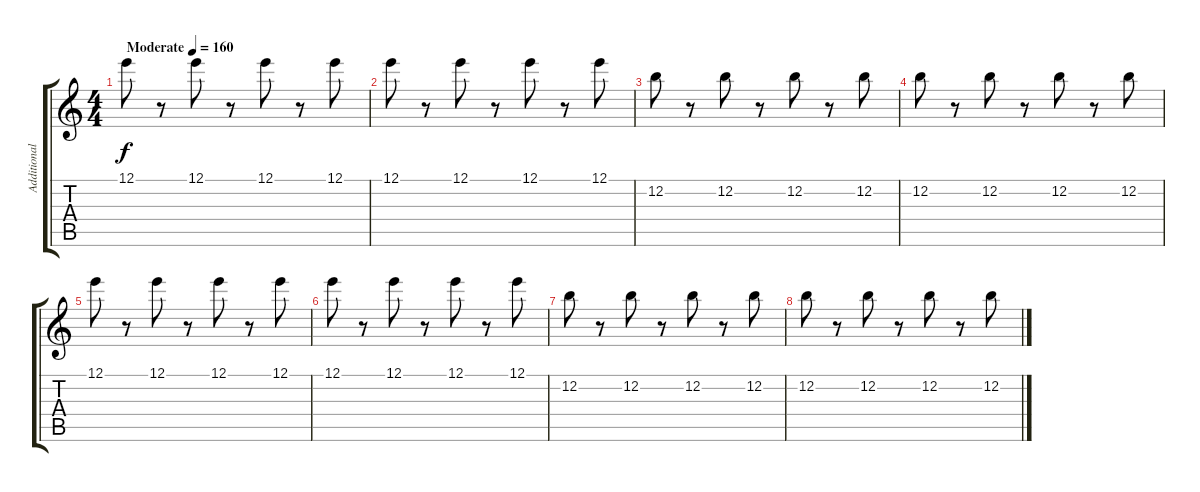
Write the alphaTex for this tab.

\track ("Additional Guitar" "Additional") {instrument distortionguitar}
\staff {score tabs}
\tuning (E4 B3 G3 D3 A2 D2) {hide}
\ts (4 4)
\tempo (160 "Moderate")
\clef g2
\ks c
12.1.8{dy f instrument distortionguitar} r.8 12.1.8 r.8 12.1.8 r.8 12.1.8 |
12.1.8 r.8 12.1.8 r.8 12.1.8 r.8 12.1.8 |
12.2.8 r.8 12.2.8 r.8 12.2.8 r.8 12.2.8 |
12.2.8 r.8 12.2.8 r.8 12.2.8 r.8 12.2.8 |
12.1.8 r.8 12.1.8 r.8 12.1.8 r.8 12.1.8 |
12.1.8 r.8 12.1.8 r.8 12.1.8 r.8 12.1.8 |
12.2.8 r.8 12.2.8 r.8 12.2.8 r.8 12.2.8 |
12.2.8 r.8 12.2.8 r.8 12.2.8 r.8 12.2.8
